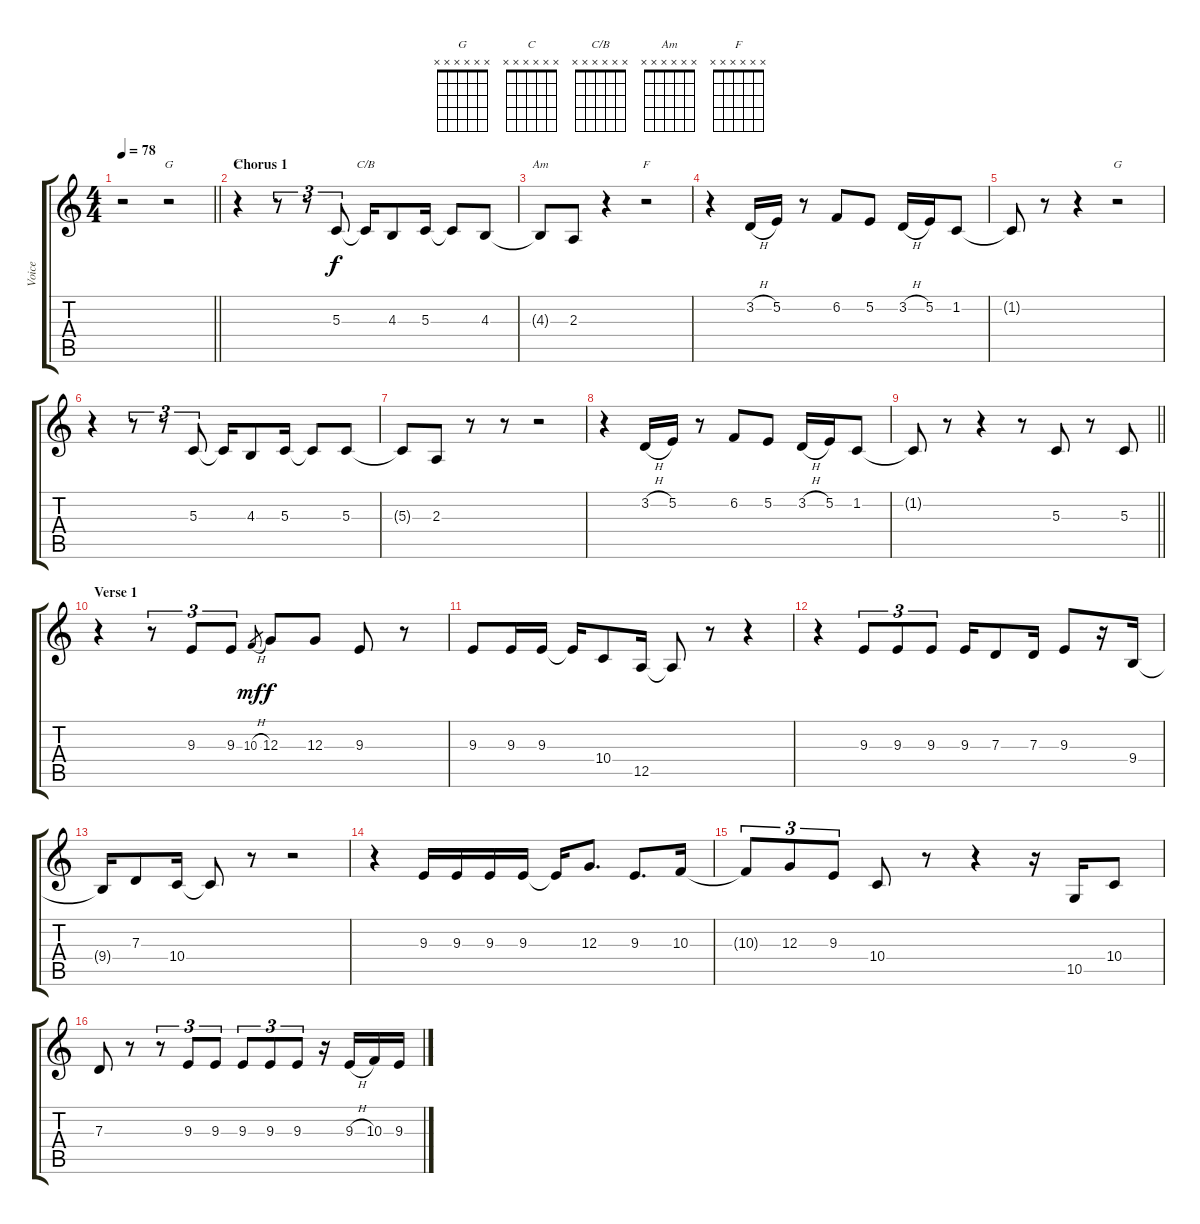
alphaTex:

\track ("Voice" "Voice") {instrument clarinet}
\staff {score tabs}
\tuning (E4 B3 G3 D3 A2 E2) {hide}
\chord ("G" 3 0 0 0 2 3)
\chord ("C" x x x x x x)
\chord ("C/B" x x x x x x)
\chord ("Am" x x x x x x)
\chord ("F" x x x x x x)
\chord ("G" x x x x x x)
\ts (4 4)
\tempo 78
\clef g2
\barLineRight lightlight
\ks c
r.2{dy f} r.2{ch "G"} |
\section ("" "Chorus 1")
r.4{ch "C"} r.8{tu (3 2)} r.8{tu (3 2)} 5.3.8{tu (3 2)} 5.3{t}.16{ch "C/B"} 4.3.8 5.3.16 5.3{t}.8 4.3.8 |
4.3{t}.8{ch "Am"} 2.3.8 r.4 r.2{ch "F"} |
r.4 3.2{h}.16 5.2.16 r.8 6.2.8 5.2.8 3.2{h}.16 5.2.16 1.2.8 |
1.2{t}.8 r.8 r.4 r.2{ch "G"} |
r.4 r.8{tu (3 2)} r.8{tu (3 2)} 5.3.8{tu (3 2)} 5.3{t}.16 4.3.8 5.3.16 5.3{t}.8 5.3.8 |
5.3{t}.8 2.3.8 r.8 r.8 r.2 |
r.4 3.2{h}.16 5.2.16 r.8 6.2.8 5.2.8 3.2{h}.16 5.2.16 1.2.8 |
\barLineRight lightlight
1.2{t}.8 r.8 r.4 r.8 5.3.8 r.8 5.3.8 |
\section ("" "Verse 1")
r.4 r.8{tu (3 2)} 9.3.8{tu (3 2)} 9.3.8{tu (3 2)} 10.3{h}.8{gr dy mf} 12.3.8{dy f} 12.3.8 9.3.8 r.8 |
9.3.8 9.3.16 9.3.16 9.3{t}.16 10.4.8 12.5.16 12.5{t}.8 r.8 r.4 |
r.4 9.3.8{tu (3 2)} 9.3.8{tu (3 2)} 9.3.8{tu (3 2)} 9.3.16 7.3.8 7.3.16 9.3.8 r.16 9.4.16 |
9.4{t}.16 7.3.8 10.4.16 10.4{t}.8 r.8 r.2 |
r.4 9.3.16 9.3.16 9.3.16 9.3.16 9.3{t}.16 12.3.8{d} 9.3.8{d} 10.3.16 |
10.3{t}.8{tu (3 2)} 12.3.8{tu (3 2)} 9.3.8{tu (3 2)} 10.4.8 r.8 r.4 r.16 10.5.16 10.4.8 |
7.3.8 r.8 r.8{tu (3 2)} 9.3.8{tu (3 2)} 9.3.8{tu (3 2)} 9.3.8{tu (3 2)} 9.3.8{tu (3 2)} 9.3.8{tu (3 2)} r.16 9.3{h}.16 10.3.16 9.3.16
